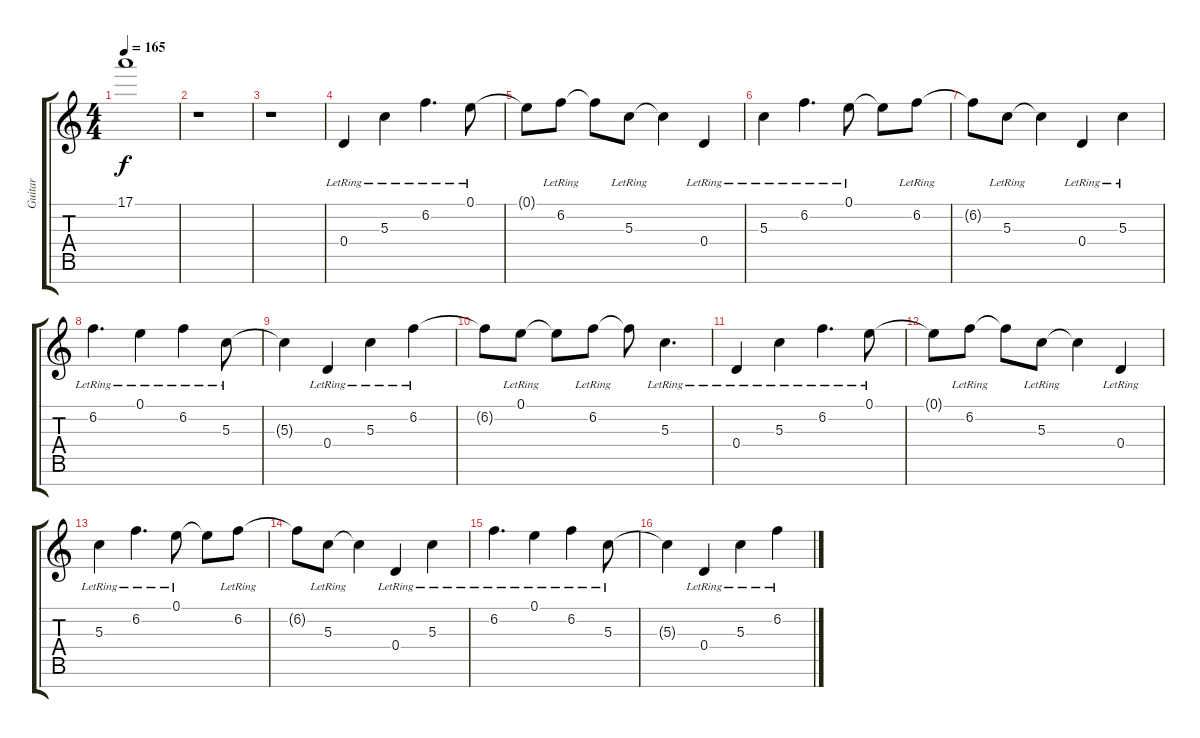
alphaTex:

\track ("Guitar" "Guitar") {instrument distortionguitar}
\staff {score tabs}
\tuning (E4 B3 G3 D3 A2 E2 B1) {hide}
\ts (4 4)
\tempo 165
\clef g2
\ks c
17.1{t}.1{dy f} |
r.1 |
r.1 |
0.4{lr}.4{volume 12 instrument acousticguitarsteel} 5.3{lr}.4 6.2{lr}.4{d} 0.1{lr}.8 |
0.1{t}.8 6.2{lr}.8 6.2{t}.8 5.3{lr}.8 5.3{t}.4 0.4{lr}.4 |
5.3{lr}.4 6.2{lr}.4{d} 0.1{lr}.8 0.1{t}.8 6.2{lr}.8 |
6.2{t}.8 5.3{lr}.8 5.3{t}.4 0.4{lr}.4 5.3{lr}.4 |
6.2{lr}.4{d} 0.1{lr}.4 6.2{lr}.4 5.3{lr}.8 |
5.3{t}.4 0.4{lr}.4 5.3{lr}.4 6.2{lr}.4 |
6.2{t}.8 0.1{lr}.8 0.1{t}.8 6.2{lr}.8 6.2{t}.8 5.3{lr}.4{d} |
0.4{lr}.4 5.3{lr}.4 6.2{lr}.4{d} 0.1{lr}.8 |
0.1{t}.8 6.2{lr}.8 6.2{t}.8 5.3{lr}.8 5.3{t}.4 0.4{lr}.4 |
5.3{lr}.4 6.2{lr}.4{d} 0.1{lr}.8 0.1{t}.8 6.2{lr}.8 |
6.2{t}.8 5.3{lr}.8 5.3{t}.4 0.4{lr}.4 5.3{lr}.4 |
6.2{lr}.4{d} 0.1{lr}.4 6.2{lr}.4 5.3{lr}.8 |
5.3{t}.4 0.4{lr}.4 5.3{lr}.4 6.2{lr}.4
